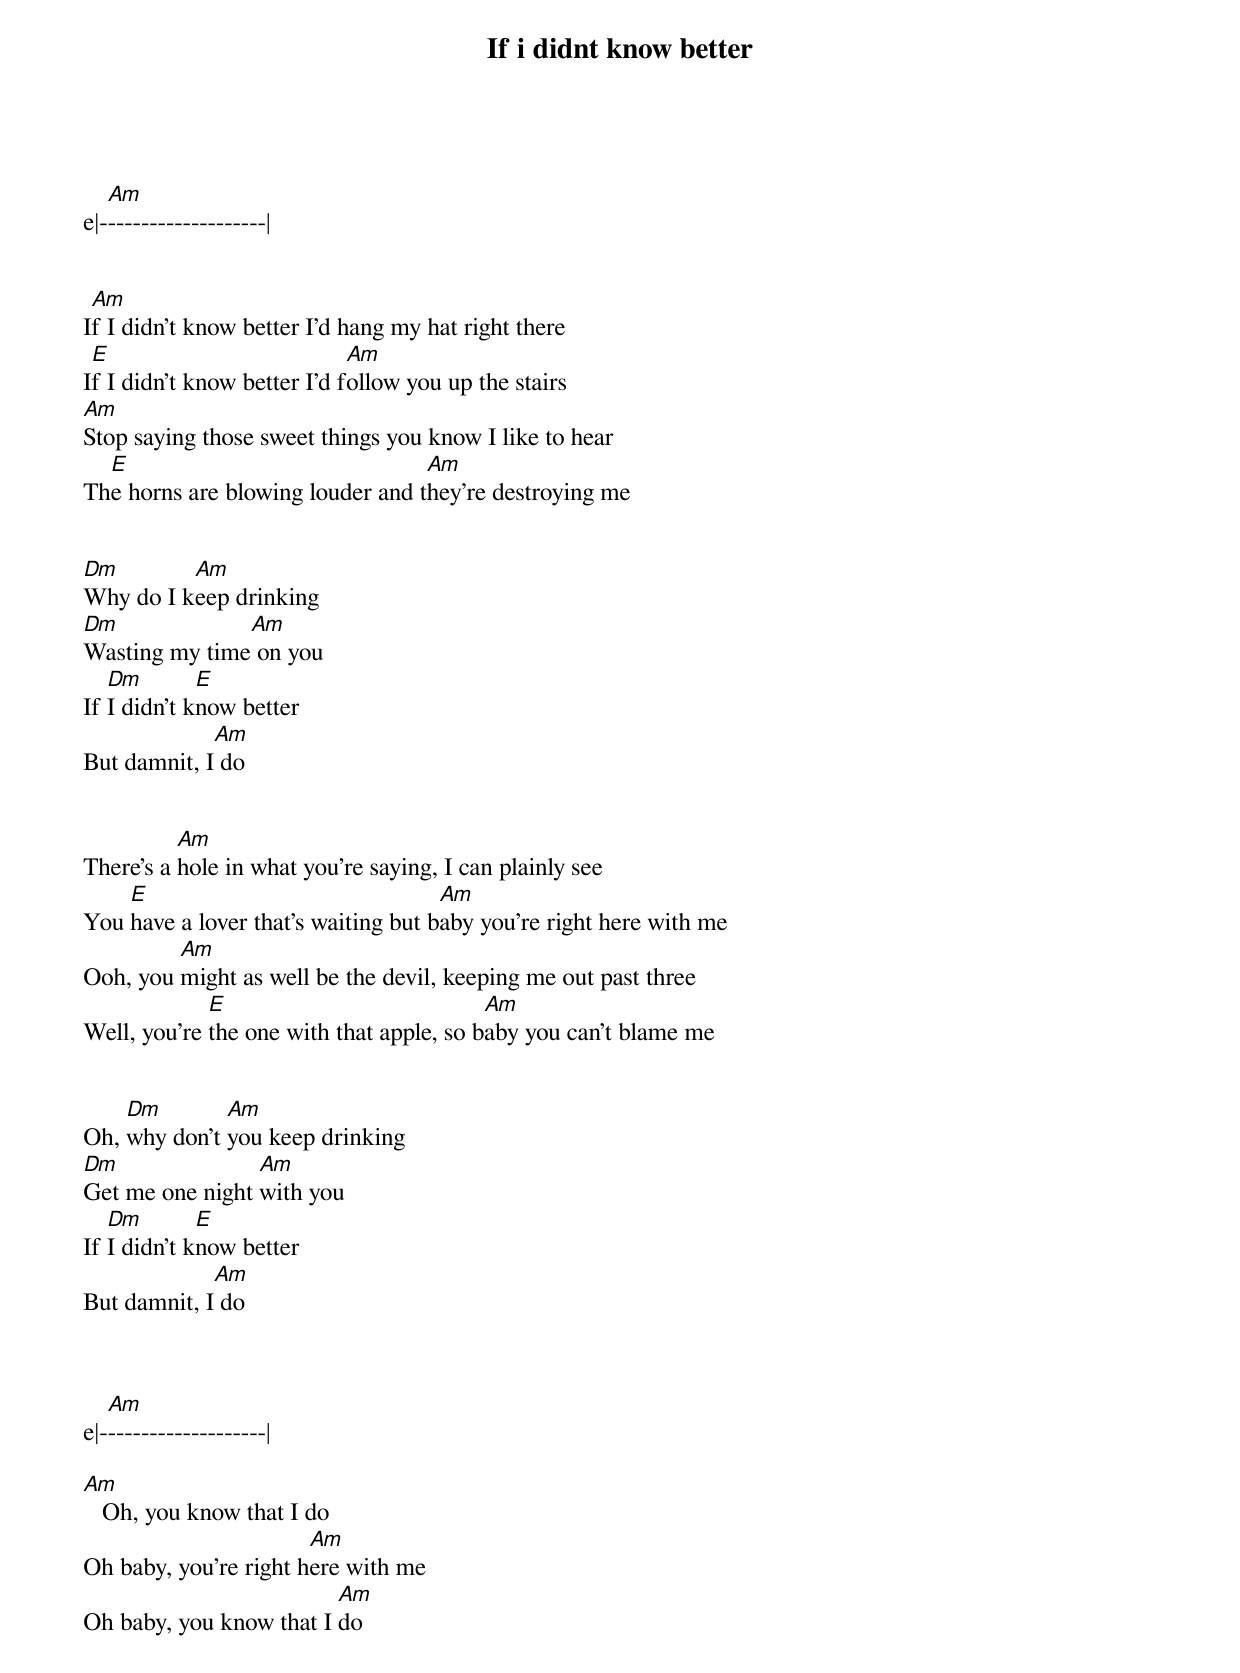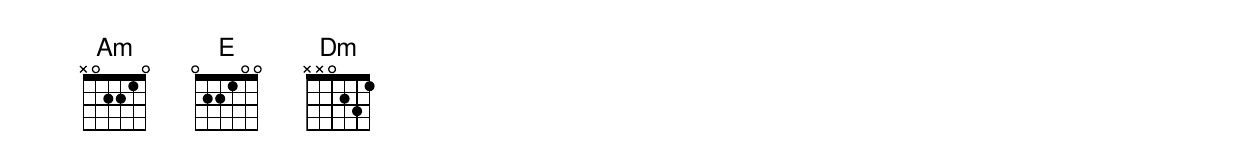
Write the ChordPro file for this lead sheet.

{title: If i didnt know better}

{start_of_verse}
{end_of_verse}

e|-[Am]-------------------|

{start_of_verse}
{end_of_verse}

I[Am]f I didn't know better I'd hang my hat right there
I[E]f I didn't know better I'd f[Am]ollow you up the stairs
[Am]Stop saying those sweet things you know I like to hear
Th[E]e horns are blowing louder and t[Am]hey're destroying me

{start_of_chorus}
{end_of_chorus}

[Dm]Why do I k[Am]eep drinking
[Dm]Wasting my time[Am] on you
If [Dm]I didn't k[E]now better
But damnit, I[Am] do

{start_of_verse}
{end_of_verse}

There's a [Am]hole in what you're saying, I can plainly see
You [E]have a lover that's waiting but b[Am]aby you're right here with me
Ooh, you [Am]might as well be the devil, keeping me out past three
Well, you're [E]the one with that apple, so b[Am]aby you can't blame me

{start_of_chorus}
{end_of_chorus}

Oh, [Dm]why don't [Am]you keep drinking
[Dm]Get me one night [Am]with you
If [Dm]I didn't k[E]now better
But damnit, I[Am] do



e|-[Am]-------------------|

[Am]   Oh, you know that I do
Oh baby, you're right h[Am]ere with me
Oh baby, you know that I [Am]do
